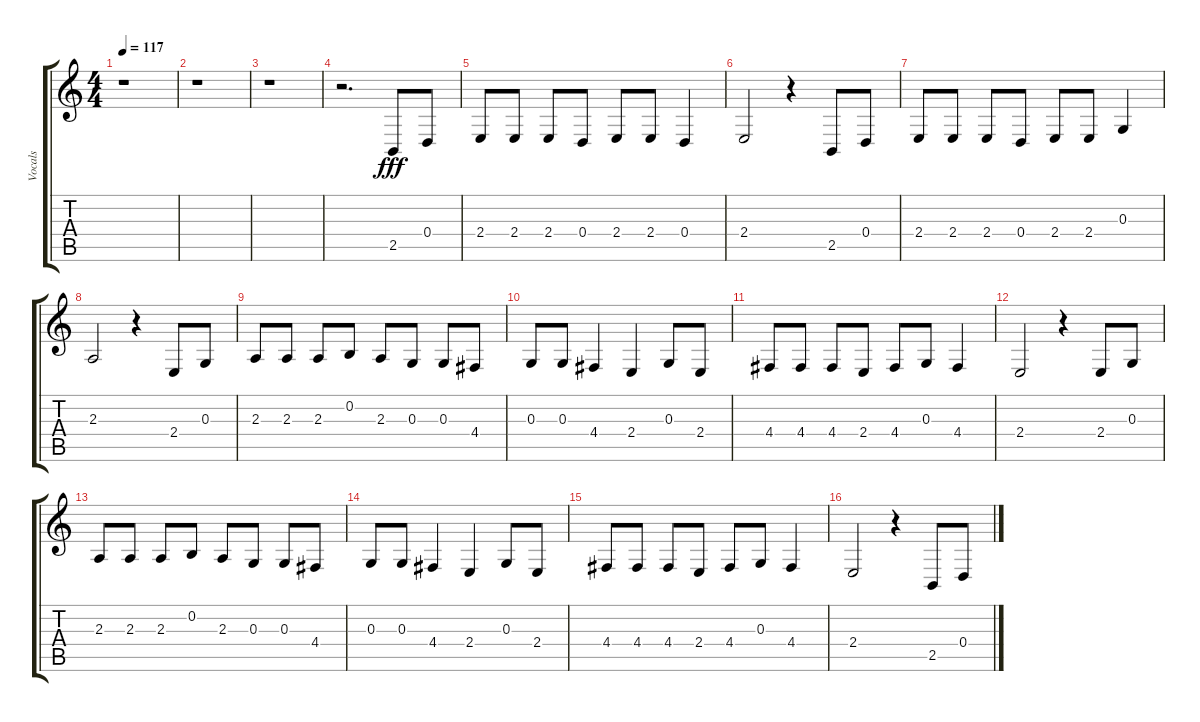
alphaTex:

\track ("Vocals" "Vocals") {instrument accordion}
\staff {score tabs}
\tuning (E4 B3 G3 D3 A2 E2) {hide}
\ts (4 4)
\tempo 117
\clef g2
\ks c
r.1{dy fff instrument accordion} |
r.1 |
r.1 |
r.2{d} 2.5.8 0.4.8 |
2.4.8 2.4.8 2.4.8 0.4.8 2.4.8 2.4.8 0.4.4 |
2.4.2 r.4 2.5.8 0.4.8 |
2.4.8 2.4.8 2.4.8 0.4.8 2.4.8 2.4.8 0.3.4 |
2.3.2 r.4 2.4.8 0.3.8 |
2.3.8 2.3.8 2.3.8 0.2.8 2.3.8 0.3.8 0.3.8 4.4.8 |
0.3.8 0.3.8 4.4.4 2.4.4 0.3.8 2.4.8 |
4.4.8 4.4.8 4.4.8 2.4.8 4.4.8 0.3.8 4.4.4 |
2.4.2 r.4 2.4.8 0.3.8 |
2.3.8 2.3.8 2.3.8 0.2.8 2.3.8 0.3.8 0.3.8 4.4.8 |
0.3.8 0.3.8 4.4.4 2.4.4 0.3.8 2.4.8 |
4.4.8 4.4.8 4.4.8 2.4.8 4.4.8 0.3.8 4.4.4 |
2.4.2 r.4 2.5.8 0.4.8
